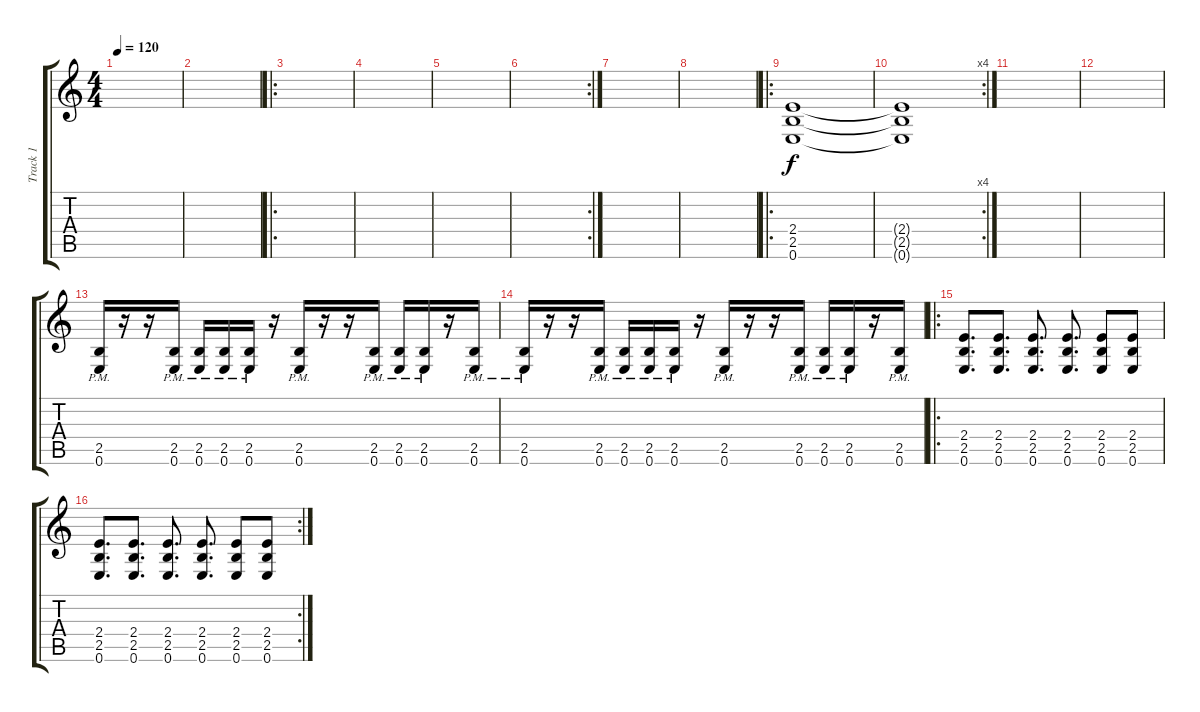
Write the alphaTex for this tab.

\track ("Track 1" "Track 1") {instrument distortionguitar}
\staff {score tabs}
\tuning (E4 B3 G3 D3 A2 E2) {hide}
\ts (4 4)
\tempo 120
\clef g2
\ks c
|
|
\ro
|
|
|
\rc 2
|
|
|
\ro
(2.4 2.5 0.6).1 |
\rc 4
(2.4{t} 2.5{t} 0.6{t}).1 |
|
|
(2.5{pm} 0.6{pm}).16 r.16 r.16 (2.5{pm} 0.6{pm}).16 (2.5{pm} 0.6{pm}).16 (2.5{pm} 0.6{pm}).16 (2.5{pm} 0.6{pm}).16 r.16 (2.5{pm} 0.6{pm}).16 r.16 r.16 (2.5{pm} 0.6{pm}).16 (2.5{pm} 0.6{pm}).16 (2.5{pm} 0.6{pm}).16 r.16 (2.5{pm} 0.6{pm}).16 |
(2.5{pm} 0.6{pm}).16 r.16 r.16 (2.5{pm} 0.6{pm}).16 (2.5{pm} 0.6{pm}).16 (2.5{pm} 0.6{pm}).16 (2.5{pm} 0.6{pm}).16 r.16 (2.5{pm} 0.6{pm}).16 r.16 r.16 (2.5{pm} 0.6{pm}).16 (2.5{pm} 0.6{pm}).16 (2.5{pm} 0.6{pm}).16 r.16 (2.5{pm} 0.6{pm}).16 |
\ro
(2.4 2.5 0.6).8{d} (2.4 2.5 0.6).8{d} (2.4 2.5 0.6).8{d} (2.4 2.5 0.6).8{d} (2.4 2.5 0.6).8 (2.4 2.5 0.6).8 |
\rc 2
(2.4 2.5 0.6).8{d} (2.4 2.5 0.6).8{d} (2.4 2.5 0.6).8{d} (2.4 2.5 0.6).8{d} (2.4 2.5 0.6).8 (2.4 2.5 0.6).8
